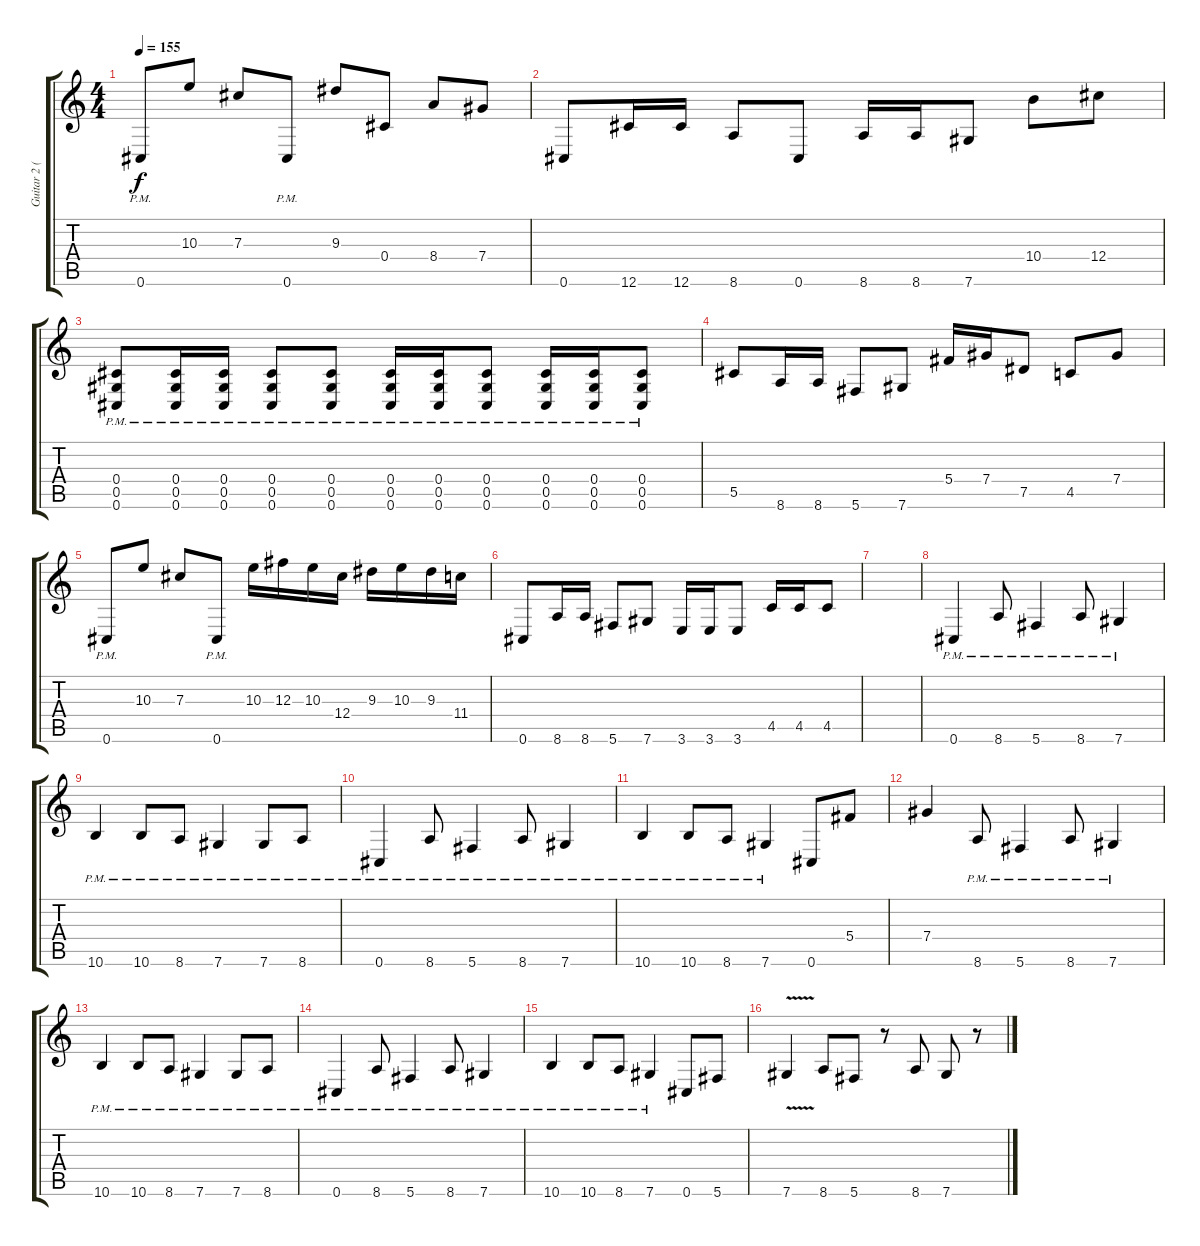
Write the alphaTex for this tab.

\track ("Guitar 2 (Drop C#)" "Guitar 2 (") {instrument distortionguitar}
\staff {score tabs}
\tuning (Eb4 Bb3 Gb3 Db3 Ab2 Db2) {hide}
\ts (4 4)
\tempo 155
\clef g2
\ks c
0.6{pm}.8{dy f} 10.3.8 7.3.8 0.6{pm}.8 9.3.8 0.4.8 8.4.8 7.4.8 |
0.6.8 12.6.16 12.6.16 8.6.8 0.6.8 8.6.16 8.6.16 7.6.8 10.4.8 12.4.8 |
(0.4{pm} 0.5{pm} 0.6{pm}).8 (0.4{pm} 0.5{pm} 0.6{pm}).16 (0.4{pm} 0.5{pm} 0.6{pm}).16 (0.4{pm} 0.5{pm} 0.6{pm}).8 (0.4{pm} 0.5{pm} 0.6{pm}).8 (0.4{pm} 0.5{pm} 0.6{pm}).16 (0.4{pm} 0.5{pm} 0.6{pm}).16 (0.4{pm} 0.5{pm} 0.6{pm}).8 (0.4{pm} 0.5{pm} 0.6{pm}).16 (0.4{pm} 0.5{pm} 0.6{pm}).16 (0.4{pm} 0.5{pm} 0.6{pm}).8 |
5.5.8 8.6.16 8.6.16 5.6.8 7.6.8 5.4.16 7.4.16 7.5.8 4.5.8 7.4.8 |
0.6{pm}.8 10.3.8 7.3.8 0.6{pm}.8 10.3.16 12.3.16 10.3.16 12.4.16 9.3.16 10.3.16 9.3.16 11.4.16 |
0.6.8 8.6.16 8.6.16 5.6.8 7.6.8 3.6.16 3.6.16 3.6.8 4.5.16 4.5.16 4.5.8 |
|
0.6{pm}.4 8.6{pm}.8 5.6{pm}.4 8.6{pm}.8 7.6{pm}.4 |
10.6{pm}.4 10.6{pm}.8 8.6{pm}.8 7.6{pm}.4 7.6{pm}.8 8.6{pm}.8 |
0.6{pm}.4 8.6{pm}.8 5.6{pm}.4 8.6{pm}.8 7.6{pm}.4 |
10.6{pm}.4 10.6{pm}.8 8.6{pm}.8 7.6{pm}.4 0.6.8 5.4.8 |
7.4.4 8.6{pm}.8 5.6{pm}.4 8.6{pm}.8 7.6{pm}.4 |
10.6{pm}.4 10.6{pm}.8 8.6{pm}.8 7.6{pm}.4 7.6{pm}.8 8.6{pm}.8 |
0.6{pm}.4 8.6{pm}.8 5.6{pm}.4 8.6{pm}.8 7.6{pm}.4 |
10.6{pm}.4 10.6{pm}.8 8.6{pm}.8 7.6{pm}.4 0.6.8 5.6.8 |
7.6{v}.4 8.6.8 5.6.8 r.8 8.6.8 7.6.8 r.8
